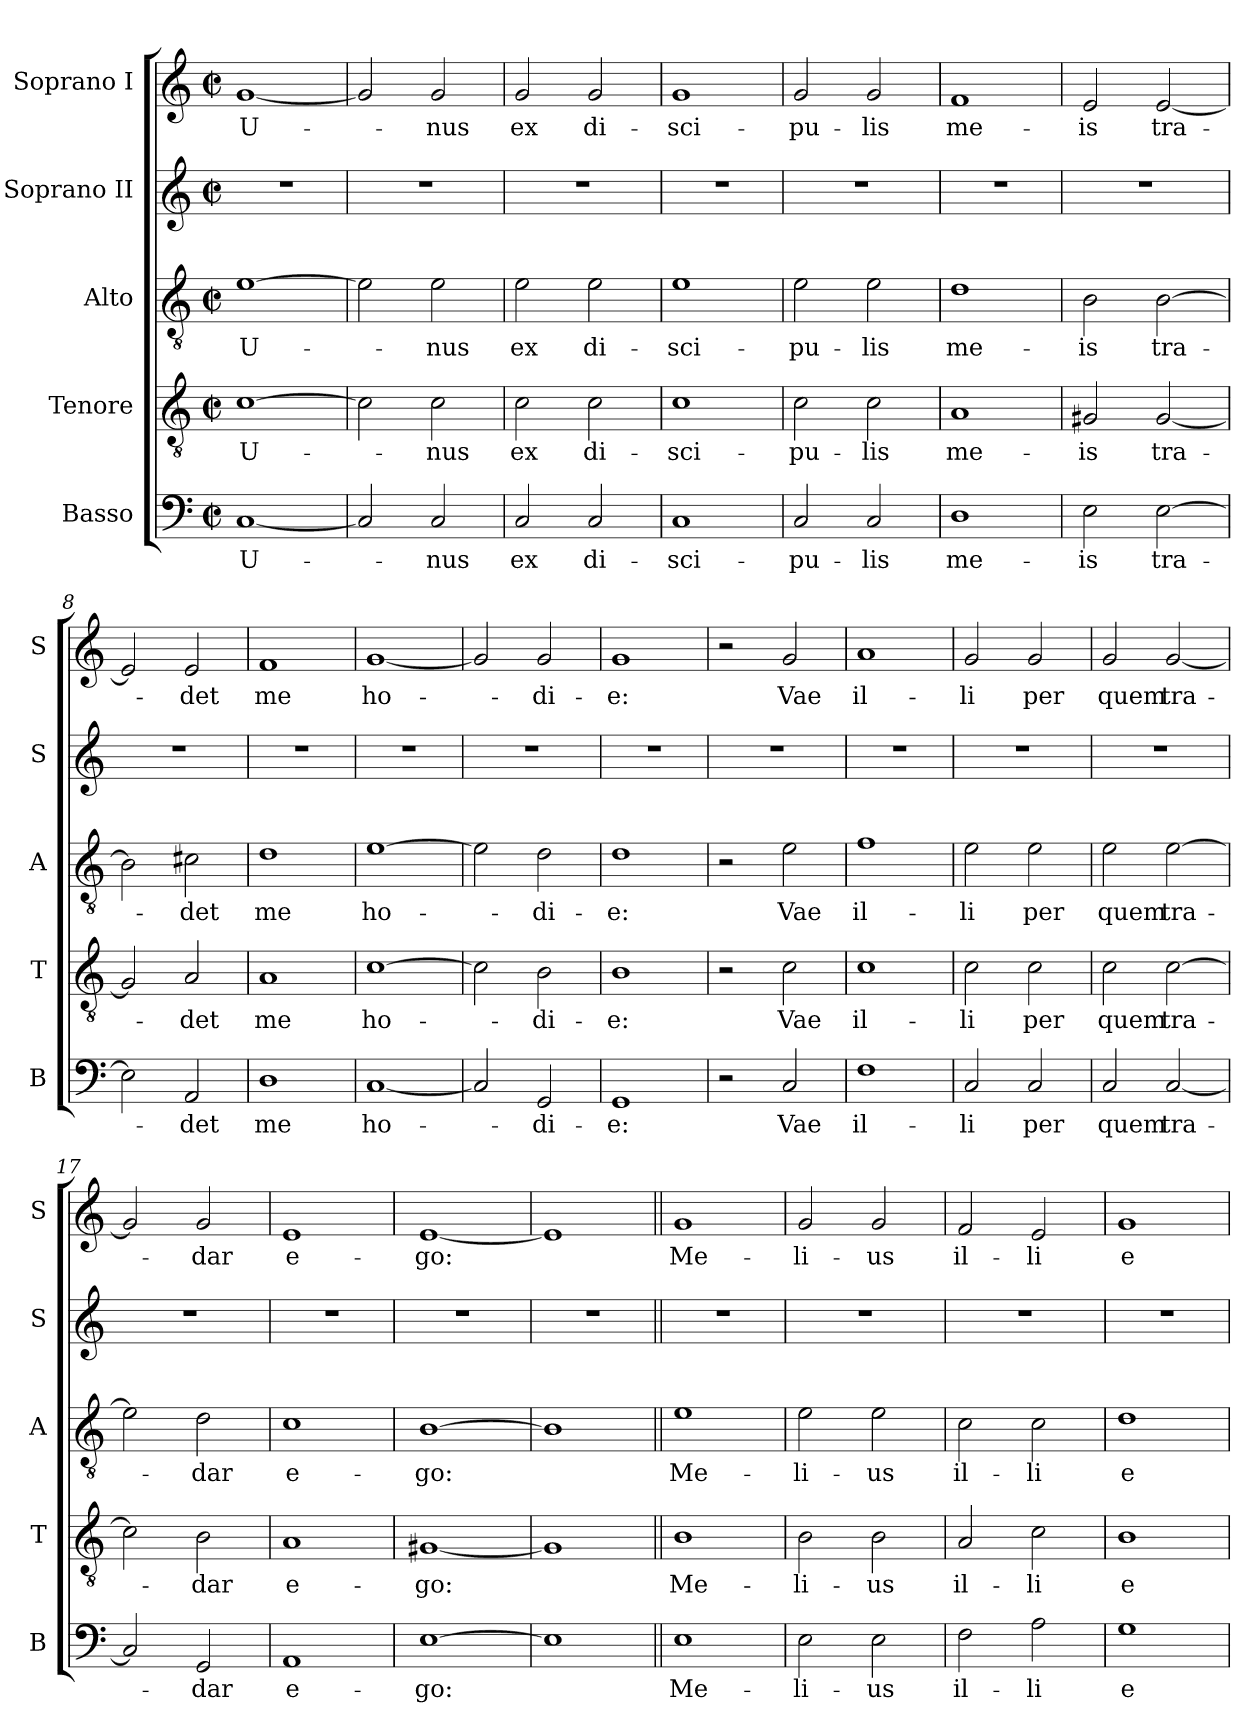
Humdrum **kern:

**kern	**text	**kern	**text	**kern	**text	**kern	**kern	**text
*part5	*part5	*part4	*part4	*part3	*part3	*part2	*part1	*part1
*staff5	*staff5	*staff4	*staff4	*staff3	*staff3	*staff2	*staff1	*staff1
*I"Basso	*	*I"Tenore	*	*I"Alto	*	*I"Soprano II	*I"Soprano I	*
*I'B	*	*I'T	*	*I'A	*	*I'S	*I'S	*
*clefF4	*	*clefGv2	*	*clefGv2	*	*clefG2	*clefG2	*
*k[]	*	*k[]	*	*k[]	*	*k[]	*k[]	*
*M2/2	*	*M2/2	*	*M2/2	*	*M2/2	*M2/2	*
*met(c|)	*	*met(c|)	*	*met(c|)	*	*met(c|)	*met(c|)	*
=1	=1	=1	=1	=1	=1	=1	=1	=1
[1C	U-	[1c	U-	[1e	U-	1r	[1g	U-
=2	=2	=2	=2	=2	=2	=2	=2	=2
2C/]	.	2c\]	.	2e\]	.	1r	2g/]	.
2C/	-nus	2c\	-nus	2e\	-nus	.	2g/	-nus
=3	=3	=3	=3	=3	=3	=3	=3	=3
2C/	ex	2c\	ex	2e\	ex	1r	2g/	ex
2C/	di-	2c\	di-	2e\	di-	.	2g/	di-
=4	=4	=4	=4	=4	=4	=4	=4	=4
1C	-sci-	1c	-sci-	1e	-sci-	1r	1g	-sci-
=5	=5	=5	=5	=5	=5	=5	=5	=5
2C/	-pu-	2c\	-pu-	2e\	-pu-	1r	2g/	-pu-
2C/	-lis	2c\	-lis	2e\	-lis	.	2g/	-lis
=6	=6	=6	=6	=6	=6	=6	=6	=6
1D	me-	1A	me-	1d	me-	1r	1f	me-
=7	=7	=7	=7	=7	=7	=7	=7	=7
2E\	-is	2G#X/	-is	2B\	-is	1r	2e/	-is
[2E\	tra-	[2G#/	tra-	[2B\	tra-	.	[2e/	tra-
=8	=8	=8	=8	=8	=8	=8	=8	=8
2E\]	.	2G#/]	.	2B\]	.	1r	2e/]	.
2AA/	-det	2A/	-det	2c#X\	-det	.	2e/	-det
=9	=9	=9	=9	=9	=9	=9	=9	=9
1D	me	1A	me	1d	me	1r	1f	me
=10	=10	=10	=10	=10	=10	=10	=10	=10
[1C	ho-	[1c	ho-	[1e	ho-	1r	[1g	ho-
=11	=11	=11	=11	=11	=11	=11	=11	=11
2C/]	.	2c\]	.	2e\]	.	1r	2g/]	.
2GG/	-di-	2B\	-di-	2d\	-di-	.	2g/	-di-
=12	=12	=12	=12	=12	=12	=12	=12	=12
1GG	-e:	1B	-e:	1d	-e:	1r	1g	-e:
=13	=13	=13	=13	=13	=13	=13	=13	=13
2r	.	2r	.	2r	.	1r	2r	.
2C/	Vae	2c\	Vae	2e\	Vae	.	2g/	Vae
=14	=14	=14	=14	=14	=14	=14	=14	=14
1F	il-	1c	il-	1f	il-	1r	1a	il-
=15	=15	=15	=15	=15	=15	=15	=15	=15
2C/	-li	2c\	-li	2e\	-li	1r	2g/	-li
2C/	per	2c\	per	2e\	per	.	2g/	per
=16	=16	=16	=16	=16	=16	=16	=16	=16
2C/	quem	2c\	quem	2e\	quem	1r	2g/	quem
[2C/	tra-	[2c\	tra-	[2e\	tra-	.	[2g/	tra-
=17	=17	=17	=17	=17	=17	=17	=17	=17
2C/]	.	2c\]	.	2e\]	.	1r	2g/]	.
2GG/	-dar	2B\	-dar	2d\	-dar	.	2g/	-dar
=18	=18	=18	=18	=18	=18	=18	=18	=18
1AA	e-	1A	e-	1c	e-	1r	1e	e-
=19	=19	=19	=19	=19	=19	=19	=19	=19
[1E	-go:	[1G#X	-go:	[1B	-go:	1r	[1e	-go:
=20	=20	=20	=20	=20	=20	=20	=20	=20
1E]	.	1G#]	.	1B]	.	1r	1e]	.
=21||	=21||	=21||	=21||	=21||	=21||	=21||	=21||	=21||
1E	Me-	1B	Me-	1e	Me-	1r	1g	Me-
=22	=22	=22	=22	=22	=22	=22	=22	=22
2E\	-li-	2B\	-li-	2e\	-li-	1r	2g/	-li-
2E\	-us	2B\	-us	2e\	-us	.	2g/	-us
=23	=23	=23	=23	=23	=23	=23	=23	=23
2F\	il-	2A/	il-	2c\	il-	1r	2f/	il-
2A\	-li	2c\	-li	2c\	-li	.	2e/	-li
=24	=24	=24	=24	=24	=24	=24	=24	=24
1G	e-	1B	e-	1d	e-	1r	1g	e-
=	=	=	=	=	=	=	=	=
*-	*-	*-	*-	*-	*-	*-	*-	*-
